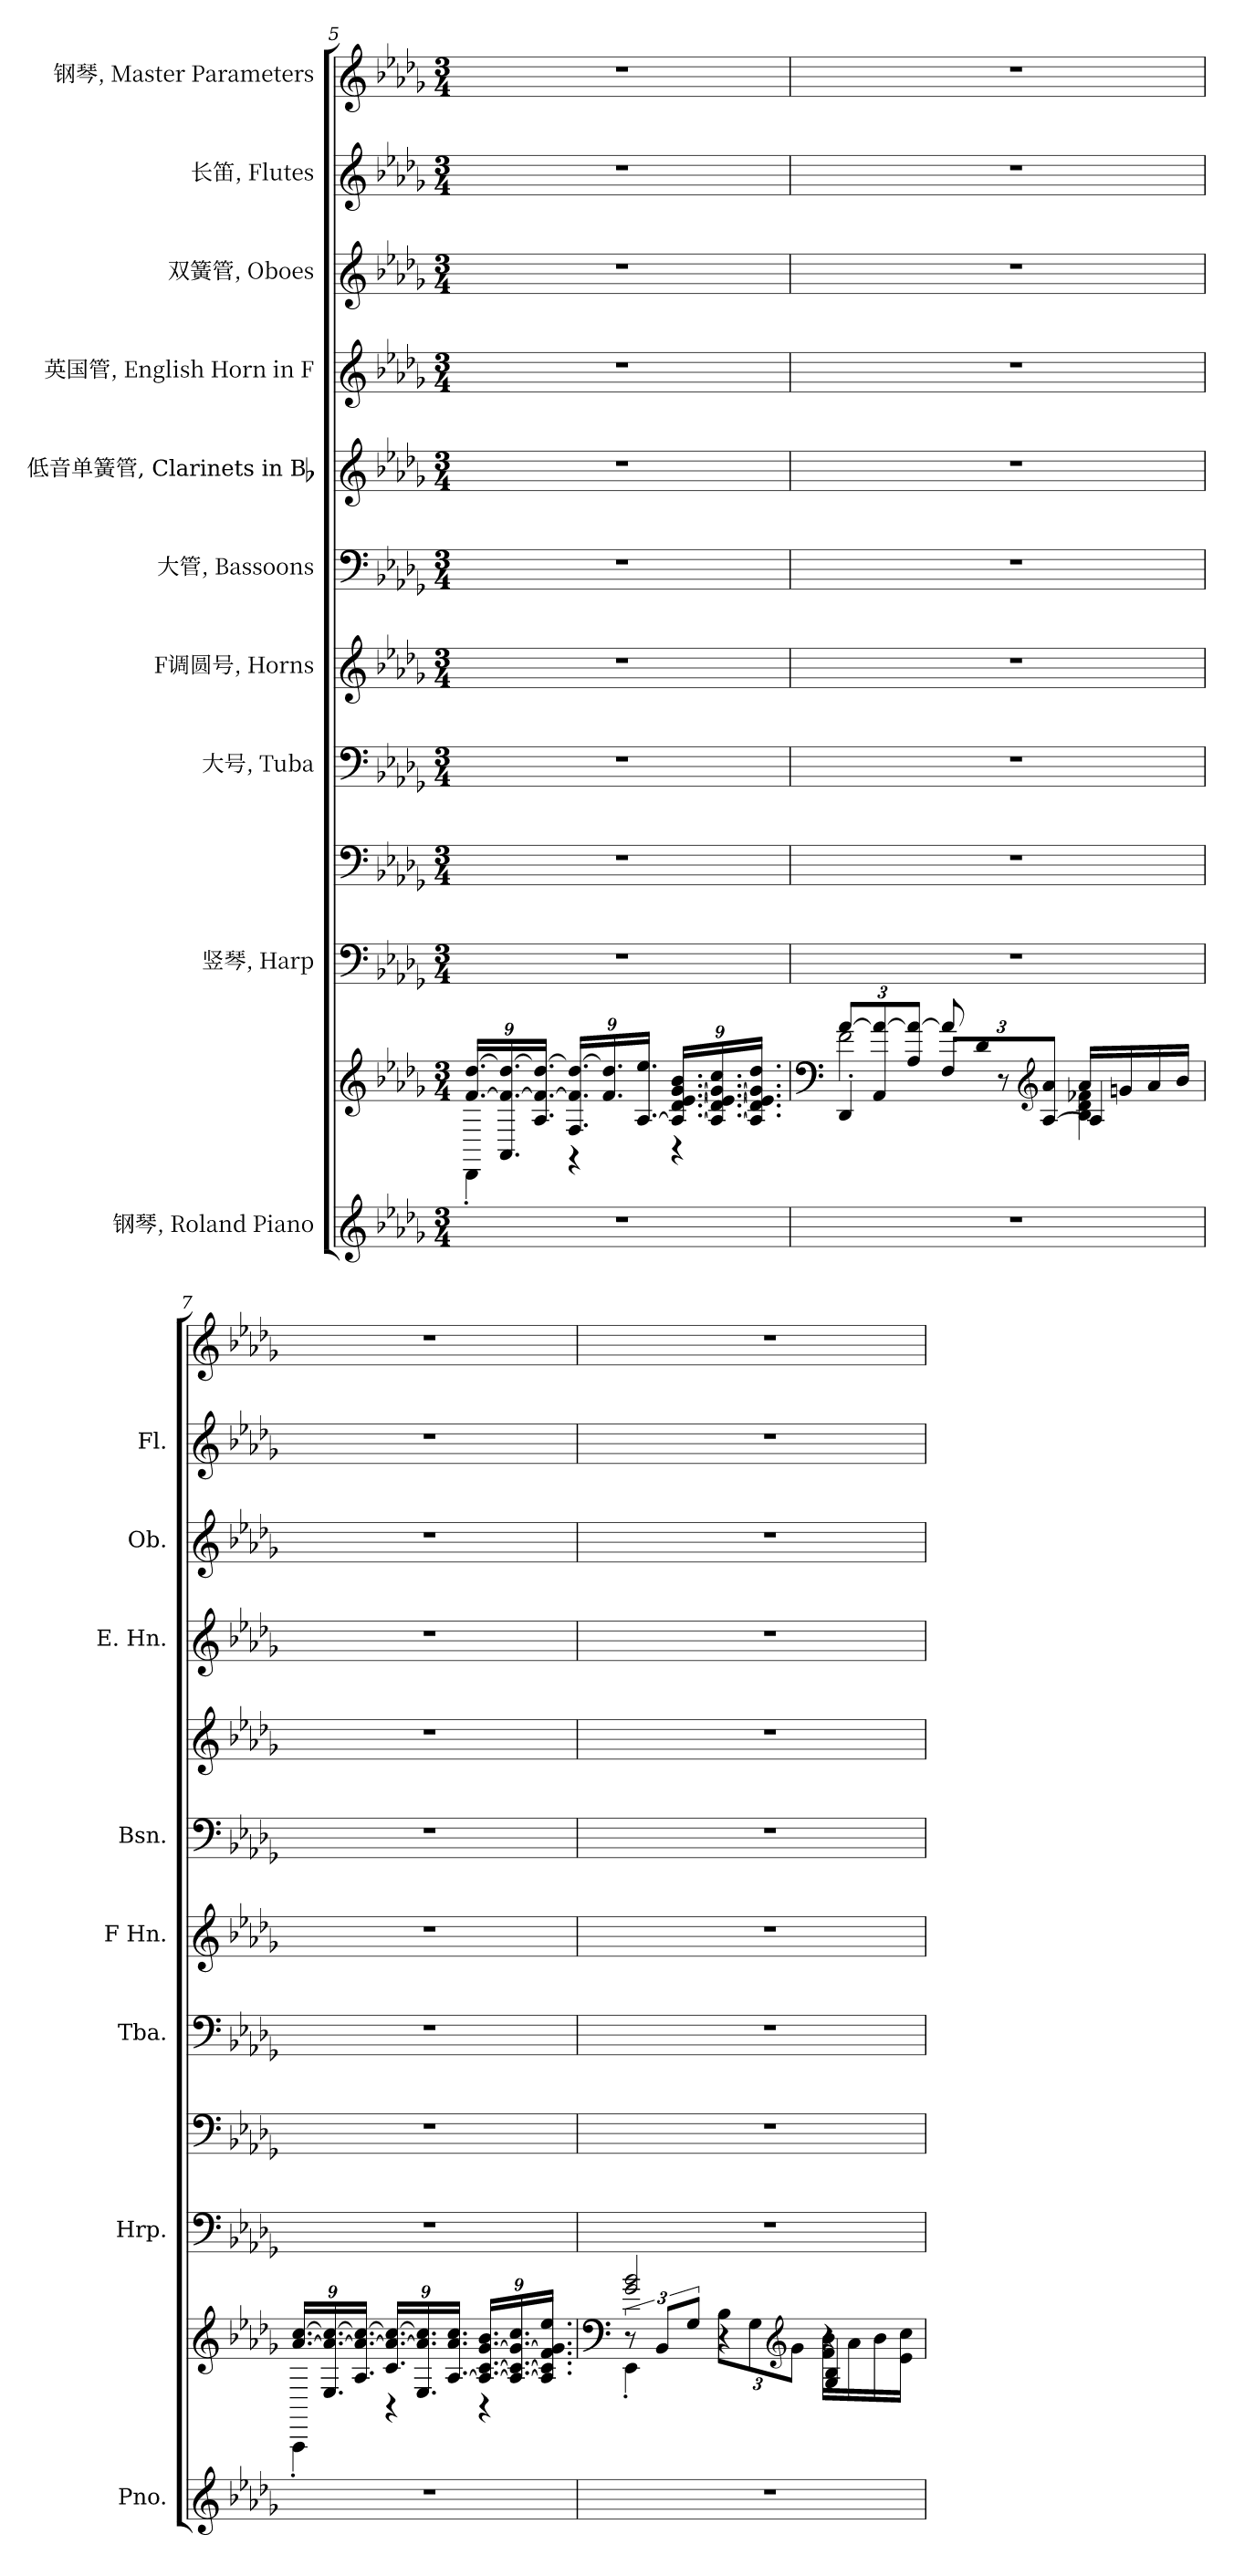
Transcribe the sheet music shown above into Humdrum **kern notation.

**kern	**kern	**kern	**kern	**kern	**kern	**kern	**kern	**kern	**kern	**kern	**kern
*part10	*part10	*part9	*part9	*part8	*part7	*part6	*part5	*part4	*part3	*part2	*part1
*staff12	*staff11	*staff10	*staff9	*staff8	*staff7	*staff6	*staff5	*staff4	*staff3	*staff2	*staff1
*I"钢琴, Roland Piano	*	*I"竖琴, Harp	*	*I"大号, Tuba	*I"F调圆号, Horns	*I"大管, Bassoons	*I"低音单簧管, Clarinets in Bb	*I"英国管, English Horn in F	*I"双簧管, Oboes	*I"长笛, Flutes	*I"钢琴, Master Parameters
*I'Pno.	*	*I'Hrp.	*	*I'Tba.	*I'F Hn.	*I'Bsn.	*	*I'E. Hn.	*I'Ob.	*I'Fl.	*
!!LO:PB:g=z
*clefG2	*clefG2	*clefF4	*clefF4	*clefF4	*clefG2	*clefF4	*clefG2	*clefG2	*clefG2	*clefG2	*clefG2
*	*	*	*	*	*ITrd4c7	*	*ITrd1c2	*ITrd4c7	*	*	*
*k[b-e-a-d-g-]	*k[b-e-a-d-g-]	*k[b-e-a-d-g-]	*k[b-e-a-d-g-]	*k[b-e-a-d-g-]	*k[b-e-a-d-g-c-]	*k[b-e-a-d-g-]	*k[b-e-a-d-g-c-f-]	*k[b-e-a-d-g-c-]	*k[b-e-a-d-g-]	*k[b-e-a-d-g-]	*k[b-e-a-d-g-]
*M3/4	*M3/4	*M3/4	*M3/4	*M3/4	*M3/4	*M3/4	*M3/4	*M3/4	*M3/4	*M3/4	*M3/4
*MM33	*MM33	*MM33	*MM33	*MM33	*MM33	*MM33	*MM33	*MM33	*MM33	*MM33	*MM33
*	*Xbrackettup	*	*	*	*	*	*	*	*	*	*
=5	=5	=5	=5	=5	=5	=5	=5	=5	=5	=5	=5
*	*^	*	*	*	*	*	*	*	*	*	*
2.r	[18.f/ [18.dd-/LL	4DD-'\	2.r	2.r	2.r	2.r	2.r	2.r	2.r	2.r	2.r	2.r
.	18.AA-/ 18.f/_ 18.dd-/_	.	.	.	.	.	.	.	.	.	.	.
.	18.A-/ 18.f/_ 18.dd-/_JJ	.	.	.	.	.	.	.	.	.	.	.
.	18.F/ 18.f/] 18.dd-/_LL	4r	.	.	.	.	.	.	.	.	.	.
.	18.f/ 18.dd-/]	.	.	.	.	.	.	.	.	.	.	.
.	[18.A-/ 18.ee-/JJ	.	.	.	.	.	.	.	.	.	.	.
.	18.A-/_ [18.d-/ [18.e-/ [18.g-/ 18.b-/LL	4r	.	.	.	.	.	.	.	.	.	.
.	18.A-/_ 18.d-/_ 18.e-/_ 18.g-/_ 18.cc/	.	.	.	.	.	.	.	.	.	.	.
.	18.A-/] 18.d-/] 18.e-/] 18.g-/] 18.dd-/JJ	.	.	.	.	.	.	.	.	.	.	.
*	*v	*v	*	*	*	*	*	*	*	*	*	*
=6	=6	=6	=6	=6	=6	=6	=6	=6	=6	=6	=6
*	*clefF4	*	*	*	*	*	*	*	*	*	*
*	*	*	*	*	*	*	*	*	*	*	*MM57
*	*^	*	*	*	*	*	*	*	*	*	*
*	*	*^	*	*	*	*	*	*	*	*	*	*
2.r	[12a-/L	2f\	4DD-'/	2.r	2.r	2.r	2.r	2.r	2.r	2.r	2.r	2.r	2.r
.	12AA-/ 12a-/_	.	.	.	.	.	.	.	.	.	.	.	.
.	12A-/ 12a-/_J	.	.	.	.	.	.	.	.	.	.	.	.
.	8a-/]	.	12F/L	.	.	.	.	.	.	.	.	.	.
.	.	.	12d-/	.	.	.	.	.	.	.	.	.	.
.	8r	.	.	.	.	.	.	.	.	.	.	.	.
*	*clefG2	*	*	*	*	*	*	*	*	*	*	*	*
.	.	.	[12A-/ 12a-/J	.	.	.	.	.	.	.	.	.	.
.	16a-/LL	4B-\ 4d-\ 4f-X\	4A-/]	.	.	.	.	.	.	.	.	.	.
.	16gn/	.	.	.	.	.	.	.	.	.	.	.	.
.	16a-/	.	.	.	.	.	.	.	.	.	.	.	.
.	16b-/JJ	.	.	.	.	.	.	.	.	.	.	.	.
*	*v	*v	*v	*	*	*	*	*	*	*	*	*	*
!!LO:PB:g=z
=7	=7	=7	=7	=7	=7	=7	=7	=7	=7	=7	=7
*	*	*	*	*	*	*	*	*	*	*	*MM56
*	*^	*	*	*	*	*	*	*	*	*	*
2.r	[18.a-/ [18.cc/LL	4AAA-'\	2.r	2.r	2.r	2.r	2.r	2.r	2.r	2.r	2.r	2.r
.	18.E-/ 18.a-/_ 18.cc/_	.	.	.	.	.	.	.	.	.	.	.
.	18.A-/ 18.a-/_ 18.cc/_JJ	.	.	.	.	.	.	.	.	.	.	.
.	18.c/ 18.a-/_ 18.cc/_LL	4r	.	.	.	.	.	.	.	.	.	.
.	18.E-/ 18.a-/] 18.cc/]	.	.	.	.	.	.	.	.	.	.	.
.	[18.A-/ 18.a-/ 18.cc/JJ	.	.	.	.	.	.	.	.	.	.	.
.	18.A-/_ [18.c/ [18.g-/ 18.b-/LL	4r	.	.	.	.	.	.	.	.	.	.
.	18.A-/_ 18.c/_ 18.g-/_ 18.cc/	.	.	.	.	.	.	.	.	.	.	.
.	18.A-/] 18.c/] 18.f/ 18.g-/] 18.ee-/JJ	.	.	.	.	.	.	.	.	.	.	.
*	*v	*v	*	*	*	*	*	*	*	*	*	*
=8	=8	=8	=8	=8	=8	=8	=8	=8	=8	=8	=8
*	*clefF4	*	*	*	*	*	*	*	*	*	*
*	*^	*	*	*	*	*	*	*	*	*	*
*	*	*^	*	*	*	*	*	*	*	*	*	*
*	*	*	*brackettup	*	*	*	*	*	*	*	*	*	*
2.r	2g-/ 2b-/	4EE-'\	12r	2.r	2.r	2.r	2.r	2.r	2.r	2.r	2.r	2.r	2.r
.	.	.	12BB-/L	.	.	.	.	.	.	.	.	.	.
.	.	.	12G-/J	.	.	.	.	.	.	.	.	.	.
*	*	*Xbrackettup	*	*	*	*	*	*	*	*	*	*	*
.	.	12B-\L	4r	.	.	.	.	.	.	.	.	.	.
.	.	12G-\	.	.	.	.	.	.	.	.	.	.	.
*	*clefG2	*	*	*	*	*	*	*	*	*	*	*	*
.	.	12g-\J	.	.	.	.	.	.	.	.	.	.	.
.	4r	16f\ 16b-\LL	4G-/ 4B-/	.	.	.	.	.	.	.	.	.	.
.	.	16a-\	.	.	.	.	.	.	.	.	.	.	.
.	.	16b-\	.	.	.	.	.	.	.	.	.	.	.
.	.	16e-\ 16cc\JJ	.	.	.	.	.	.	.	.	.	.	.
*	*v	*v	*v	*	*	*	*	*	*	*	*	*	*
=	=	=	=	=	=	=	=	=	=	=	=
*-	*-	*-	*-	*-	*-	*-	*-	*-	*-	*-	*-
